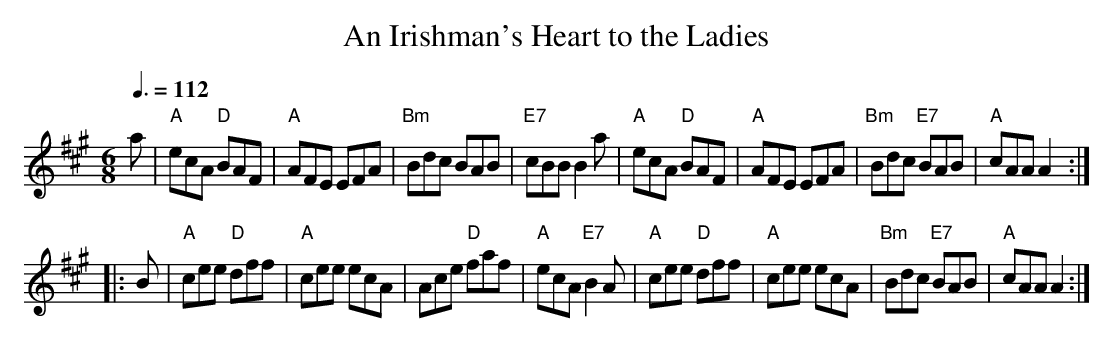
X:1
T: An Irishman's Heart to the Ladies
M: 6/8
L: 1/8
Q: 3/8=112
K: A
a \
| "A"ecA "D"BAF | "A"AFE EFA | "Bm"Bdc BAB | "E7"cBB B2a \
| "A"ecA "D"BAF | "A"AFE EFA | "Bm"Bdc "E7"BAB | "A"cAA A2 :|
|: B \
| "A"cee "D"dff | "A"cee ecA | Ace "D"faf | "A"ecA "E7"B2A \
| "A"cee "D"dff | "A"cee ecA | "Bm"Bdc "E7"BAB | "A"cAA A2 :|
